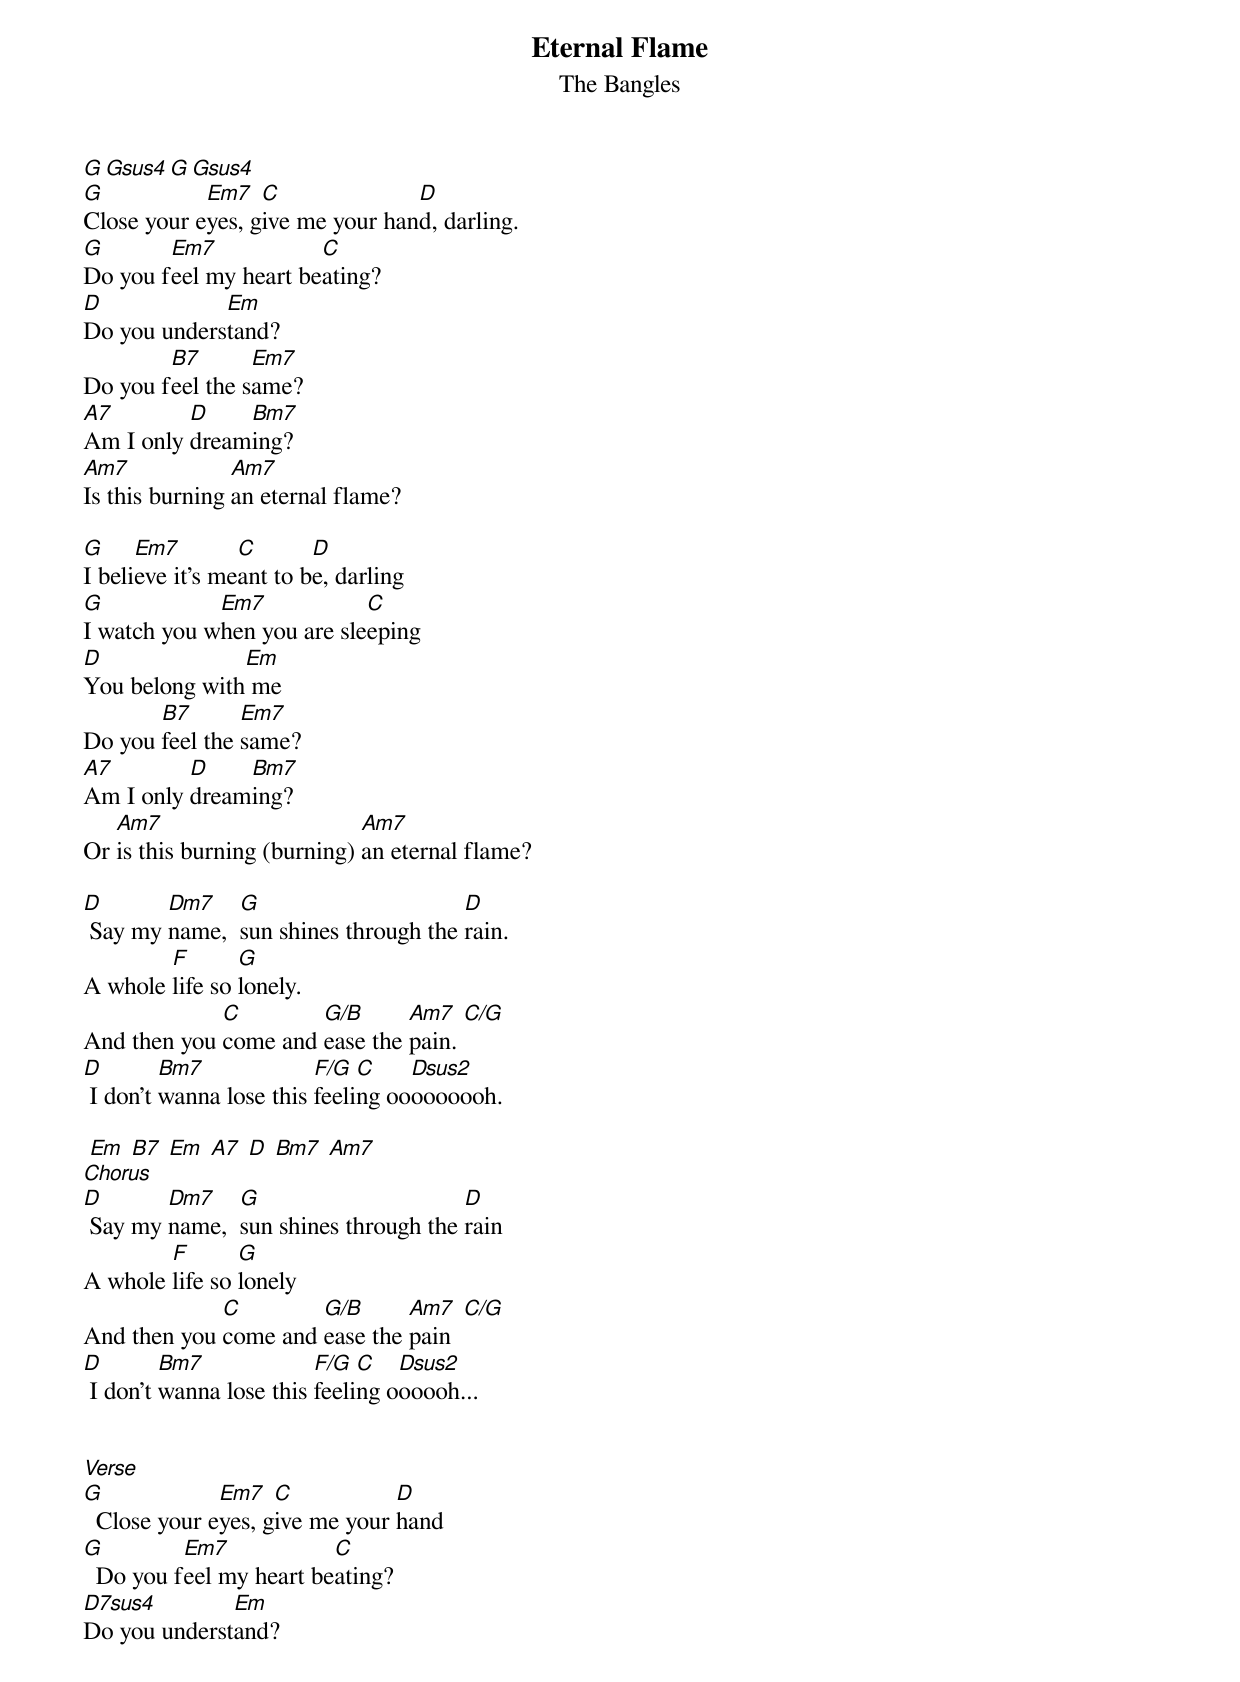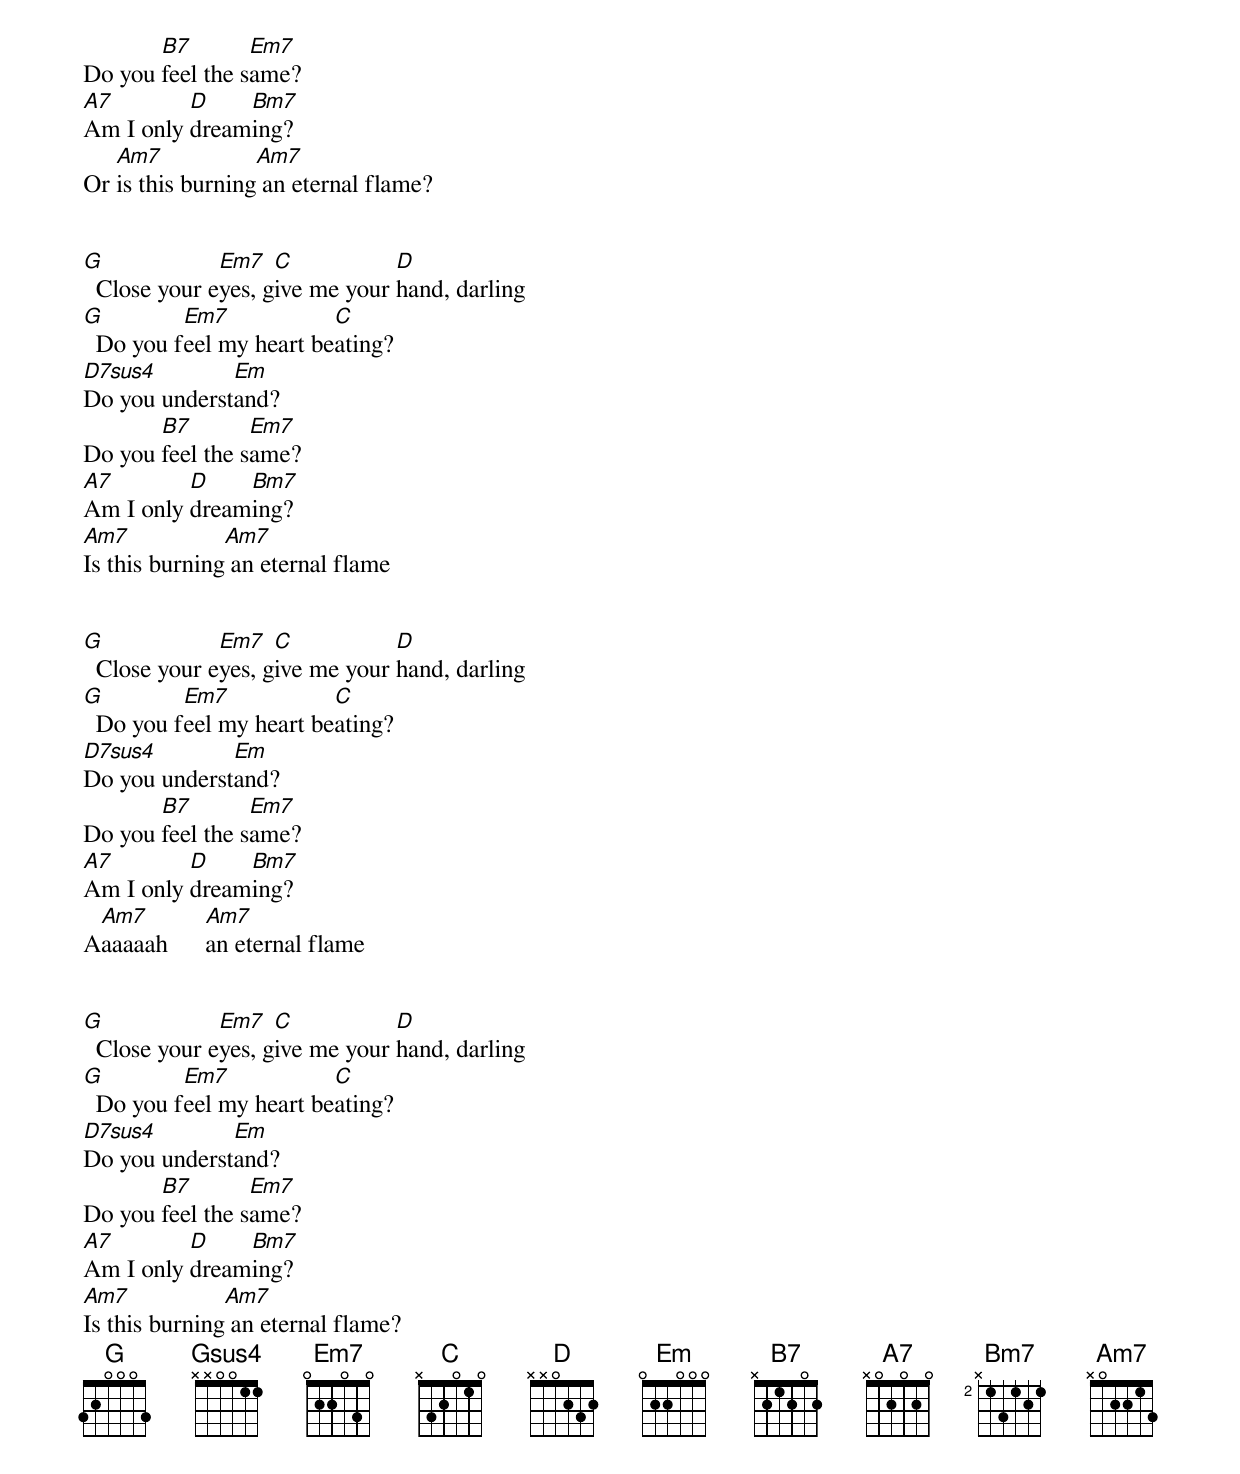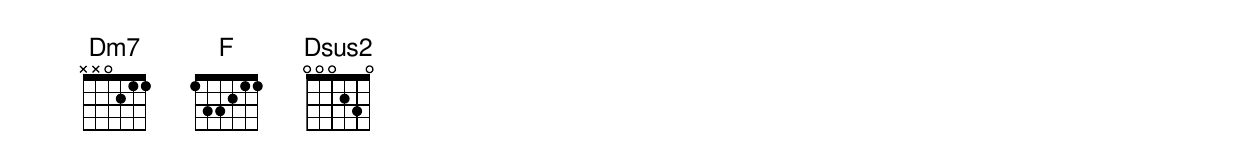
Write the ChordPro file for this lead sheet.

{title:Eternal Flame}
{subtitle:The Bangles}
[G][Gsus4][G][Gsus4]
[G]Close your e[Em7]yes, g[C]ive me your han[D]d, darling.
[G]Do you f[Em7]eel my heart be[C]ating?
[D]Do you unders[Em]tand?
Do you f[B7]eel the s[Em7]ame?
[A7]Am I only [D]dream[Bm7]ing?
[Am7]Is this burning [Am7]an eternal flame?

[G]I beli[Em7]eve it's me[C]ant to b[D]e, darling
[G]I watch you w[Em7]hen you are sle[C]eping
[D]You belong with[Em] me
Do you [B7]feel the [Em7]same?
[A7]Am I only [D]dream[Bm7]ing?
Or [Am7]is this burning (burning) [Am7]an eternal flame?

[D] Say my [Dm7]name,  [G]sun shines through the [D]rain.
A whole [F]life so [G]lonely.
And then you [C]come and [G/B]ease the [Am7]pain. [C/G]
[D] I don't [Bm7]wanna lose this [F/G]feeli[C]ng oo[Dsus2]ooooooh.

 [Em] [B7] [Em] [A7] [D] [Bm7] [Am7]
[Chorus]
[D] Say my [Dm7]name,  [G]sun shines through the [D]rain
A whole [F]life so [G]lonely
And then you [C]come and [G/B]ease the [Am7]pain  [C/G]
[D] I don't [Bm7]wanna lose this [F/G]feeli[C]ng o[Dsus2]ooooh...


[Verse]
[G]  Close your e[Em7]yes, g[C]ive me your [D]hand
[G]  Do you f[Em7]eel my heart be[C]ating?
[D7sus4]Do you underst[Em]and?
Do you [B7]feel the s[Em7]ame?
[A7]Am I only [D]dream[Bm7]ing?
Or [Am7]is this burning[Am7] an eternal flame?


[G]  Close your e[Em7]yes, g[C]ive me your [D]hand, darling
[G]  Do you f[Em7]eel my heart be[C]ating?
[D7sus4]Do you underst[Em]and?
Do you [B7]feel the s[Em7]ame?
[A7]Am I only [D]dream[Bm7]ing?
[Am7]Is this burning[Am7] an eternal flame


[G]  Close your e[Em7]yes, g[C]ive me your [D]hand, darling
[G]  Do you f[Em7]eel my heart be[C]ating?
[D7sus4]Do you underst[Em]and?
Do you [B7]feel the s[Em7]ame?
[A7]Am I only [D]dream[Bm7]ing?
A[Am7]aaaaah      [Am7]an eternal flame


[G]  Close your e[Em7]yes, g[C]ive me your [D]hand, darling
[G]  Do you f[Em7]eel my heart be[C]ating?
[D7sus4]Do you underst[Em]and?
Do you [B7]feel the s[Em7]ame?
[A7]Am I only [D]dream[Bm7]ing?
[Am7]Is this burning[Am7] an eternal flame?
